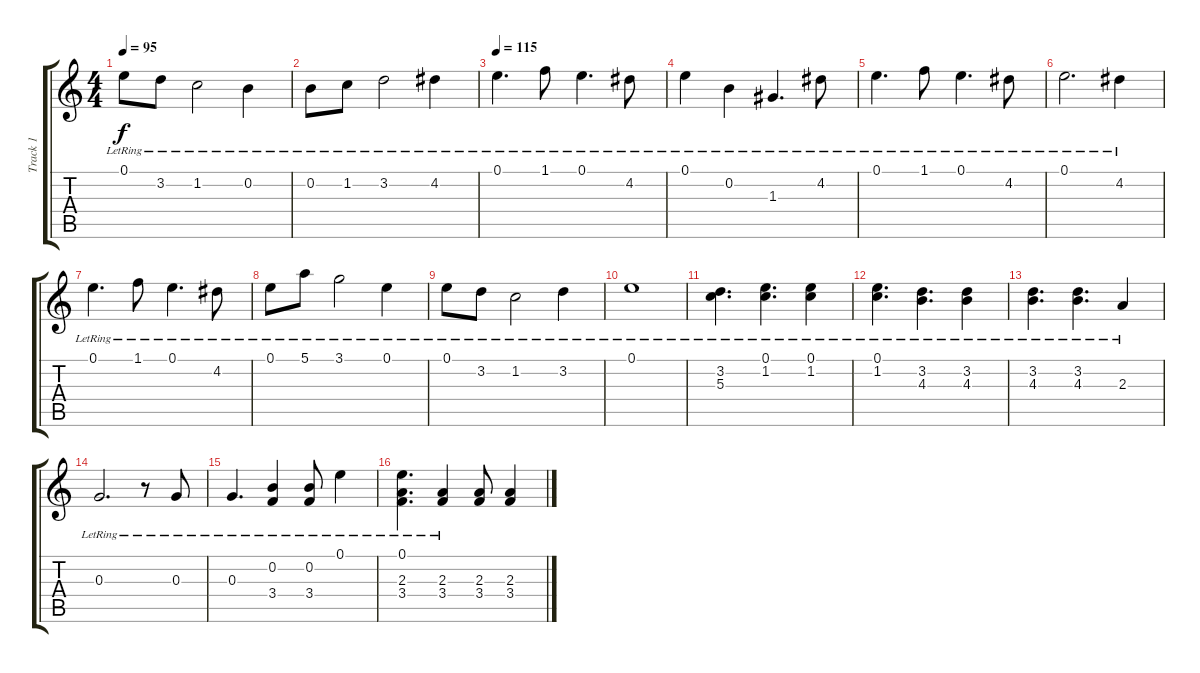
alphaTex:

\track ("Track 1" "Track 1") {instrument acousticgrandpiano}
\staff {score tabs}
\tuning (E5 B4 G4 D4 A3 E3) {hide}
\ts (4 4)
\tempo 95
\clef g2
\ks c
0.1{lr}.8{dy f} 3.2{lr}.8 1.2{lr}.2 0.2{lr}.4 |
0.2{lr}.8 1.2{lr}.8 3.2{lr}.2 4.2{lr}.4 |
\tempo 115
0.1{lr}.4{d} 1.1{lr}.8 0.1{lr}.4{d} 4.2{lr}.8 |
0.1{lr}.4 0.2{lr}.4 1.3{lr}.4{d} 4.2{lr}.8 |
0.1{lr}.4{d} 1.1{lr}.8 0.1{lr}.4{d} 4.2{lr}.8 |
0.1{lr}.2{d} 4.2{lr}.4 |
0.1{lr}.4{d} 1.1{lr}.8 0.1{lr}.4{d} 4.2{lr}.8 |
0.1{lr}.8 5.1{lr}.8 3.1{lr}.2 0.1{lr}.4 |
0.1{lr}.8 3.2{lr}.8 1.2{lr}.2 3.2{lr}.4 |
0.1{lr}.1 |
(3.2{lr} 5.3{lr}).4{d} (0.1{lr} 1.2{lr}).4{d} (0.1{lr} 1.2{lr}).4 |
(0.1{lr} 1.2{lr}).4{d} (3.2{lr} 4.3{lr}).4{d} (3.2{lr} 4.3{lr}).4 |
(3.2{lr} 4.3{lr}).4{d} (3.2{lr} 4.3{lr}).4{d} 2.3{lr}.4 |
0.3{lr}.2{d} r.8 0.3{lr}.8 |
0.3{lr}.4{d} (0.2{lr} 3.4{lr}).4 (0.2{lr} 3.4{lr}).8 0.1{lr}.4 |
(0.1{lr} 2.3{lr} 3.4{lr}).4{d} (2.3{lr} 3.4{lr}).4 (2.3 3.4).8 (2.3 3.4).4
